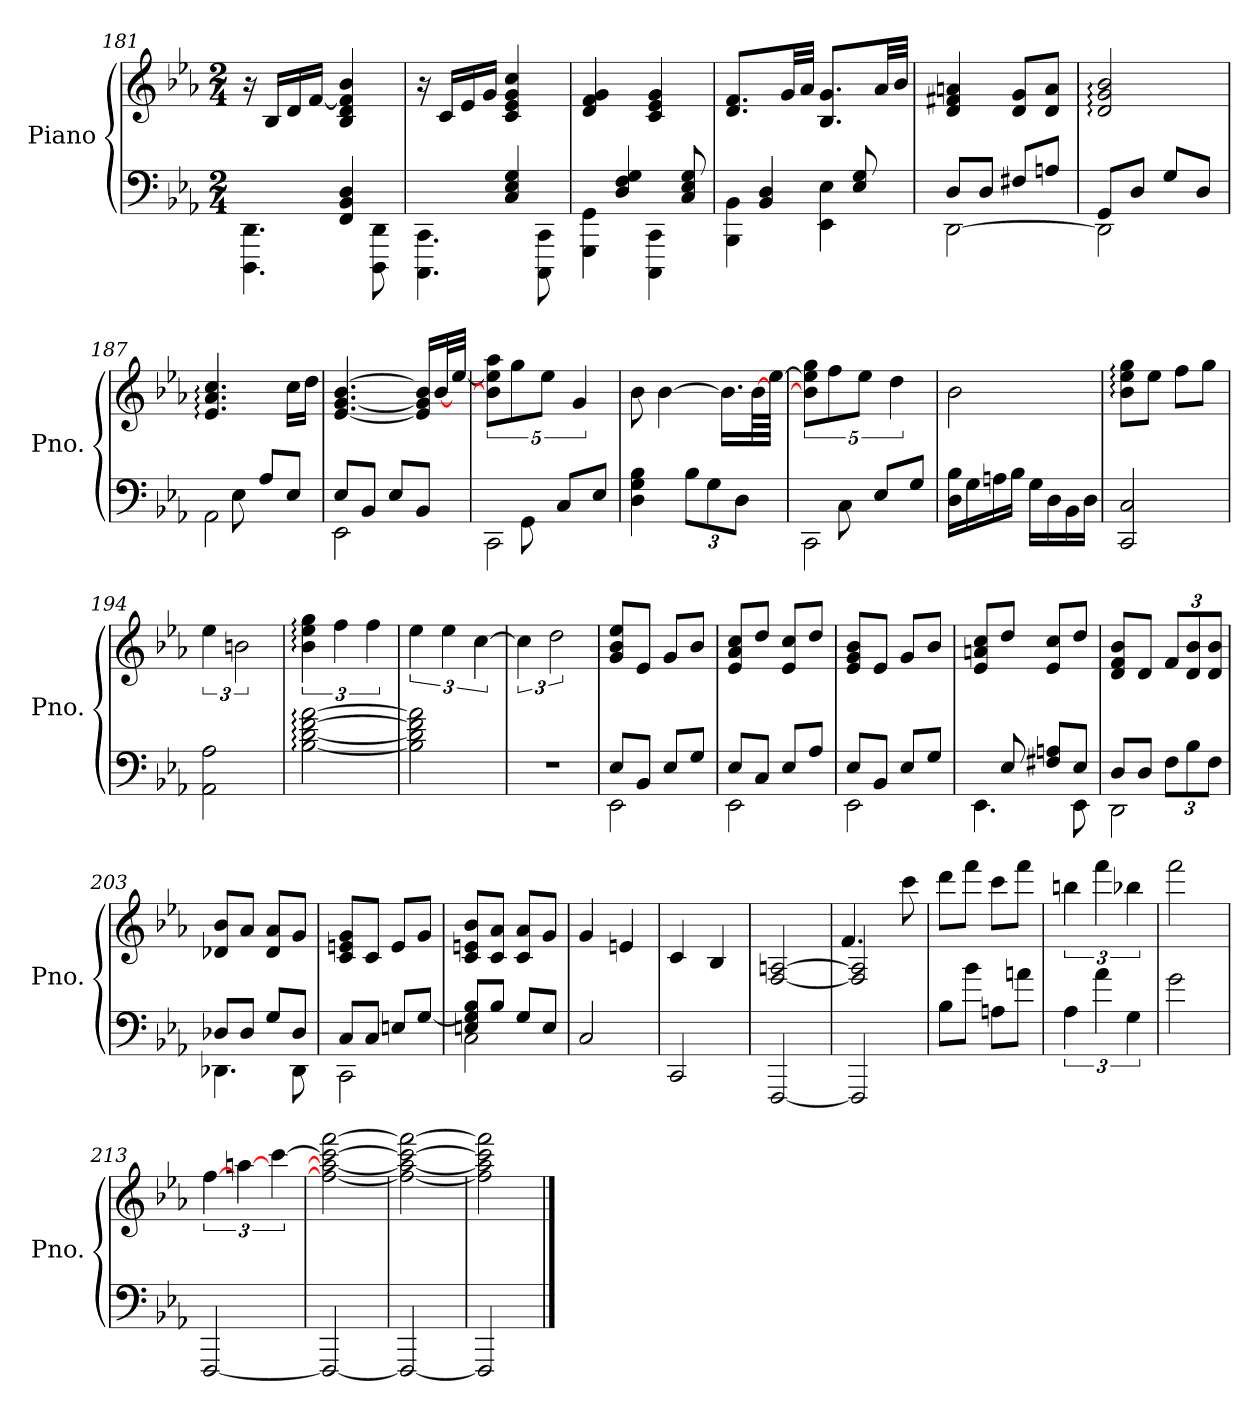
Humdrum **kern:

**kern	**kern
*part1	*part1
*staff2	*staff1
*I"Piano	*
*I'Pno.	*
*clefF4	*clefG2
*k[b-e-a-]	*k[b-e-a-]
*M2/4	*M2/4
=181	=181
*^	*
4.DDD\ 4.DD\	4ryy	16r
.	.	16B-/LL
.	.	16d/
.	.	[16f/JJ
.	4FF/ 4BB-/ 4D/	4B-/ 4d/ 4f/] 4b-/
8DDD\ 8DD\	.	.
=182	=182	=182
4.CCC\ 4.CC\	4ryy	16r
.	.	16c/LL
.	.	16e-/
.	.	16g/JJ
.	4C/ 4E-/ 4G/	4c/ 4e-/ 4g/ 4cc/
8CCC\ 8CC\	.	.
=183	=183	=183
4GGG\ 4GG\	8ryy	4d/ 4f/ 4g/
.	4D/ 4F/ 4G/	.
4CCC\ 4CC\	.	4c/ 4e-/ 4g/
.	8C/ 8E-/ 8G/	.
!!LO:PB:g=z
=184	=184	=184
4BBB-\ 4BB-\	8ryy	8.d/ 8.f/L
.	4BB-/ 4D/	.
.	.	32g/LL
.	.	32a-/JJJ
4EE-\ 4E-\	.	8.B-/ 8.g/L
.	8E-/ 8G/	.
.	.	32a-/LL
.	.	32b-/JJJ
=185	=185	=185
[2DD\	8D/L	4d/ 4f#X/ 4an/
.	8D/J	.
.	8F#X/L	8d/ 8g/L
.	8An/J	8d/ 8a/J
=186	=186	=186
2DD\]	8GG/L	2d/: 2g/: 2b-/:
.	8D/J	.
.	8G/L	.
.	8D/J	.
=187	=187	=187
2AA-\	8ryy	4.e-/: 4.a-/: 4.cc/:
.	8E-\	.
.	8A-/L	.
.	8E-/J	16cc\LL
.	.	16dd\JJ
=188	=188	=188
2EE-\	8E-/L	[4.e-/ [4.g/ [4.b-/
.	8BB-/J	.
.	8E-/L	.
.	8BB-/J	16e-/] 16g/] 16b-/]LL
.	.	[32b-/L
.	.	[32ee-/JJJ
=189	=189	=189
2CC\	8ryy	10b-\] 10ee-\] 10aa-\L
.	.	10gg\
.	8GG\	.
.	.	10ee-\J
.	8C/L	.
.	.	5g/
.	8E-/J	.
*v	*v	*
=190	=190
4D\ 4G\ 4B-\	8b-\
.	[4b-\
*Xbrackettup	*
12B-\L	.
12G\	.
.	16.b-\LL]
12D\J	.
.	[64b-\LL
.	[64ee-\JJJJ
!!LO:LB:g=z
=191	=191
*^	*
2CC\	8ryy	10b-\] 10ee-\] 10gg\L
.	.	10ff\
.	8C\	.
.	.	10ee-\J
.	8E-/L	.
.	.	5dd\
.	8G/J	.
*v	*v	*
=192	=192
16D\ 16B-\LL	2b-\
16G\	.
16An\	.
16B-\JJ	.
16G\LL	.
16D\	.
16BB-\	.
16D\JJ	.
=193	=193
2CC/ 2C/	8b-\: 8ee-\: 8gg\:L
.	8ee-\J
.	8ff\L
.	8gg\J
=194	=194
2AA-\ 2A-\	6ee-\
.	3bn\
=195	=195
[2B-\: [2d\: [2f\: [2a-\:	6b-\: 6ee-\: 6gg\:
.	6ff\
.	6ff\
=196	=196
2B-\] 2d\] 2f\] 2a-\]	6ee-\
.	6ee-\
.	[6cc\
=197	=197
2r	6cc\]
.	3dd\
=198	=198
*^	*
2EE-\	8E-/L	8g/ 8b-/ 8ee-/L
.	8BB-/J	8e-/J
.	8E-/L	8g/L
.	8G/J	8b-/J
=199	=199	=199
2EE-\	8E-/L	8e-/ 8a-/ 8cc/L
.	8C/J	8dd/J
.	8E-/L	8e-/ 8cc/L
.	8A-/J	8dd/J
!!LO:LB:g=z
=200	=200	=200
2EE-\	8E-/L	8e-/ 8g/ 8b-/L
.	8BB-/J	8e-/J
.	8E-/L	8g/L
.	8G/J	8b-/J
=201	=201	=201
4.EE-\	8ryy	8e-/ 8an/ 8cc/L
.	8E-/	8dd/J
.	8F#X/ 8An/L	8e-/ 8cc/L
8EE-\	8E-/J	8dd/J
=202	=202	=202
2DD\	8D/L	8d/ 8f/ 8b-/L
.	8D/J	8d/J
*	*	*Xbrackettup
.	12F\L	12f/L
.	12B-\	12d/ 12b-/
.	12F\J	12d/ 12b-/J
=203	=203	=203
4.DD-X\	8D-X/L	8d-X/ 8b-/L
.	8D-/J	8a-/J
.	8G/L	8d-/ 8a-/L
8DD-\	8D-/J	8g/J
=204	=204	=204
2CC\	8C/L	8c/ 8en/ 8g/L
.	8C/J	8c/J
.	8En/L	8e/L
.	[8G/J	8g/J
=205	=205	=205
2C\	8En/ 8G/] 8B-/L	8c/ 8en/ 8b-/L
.	8B-/J	8c/ 8a-/J
.	8G/L	8c/ 8a-/L
.	8E/J	8g/J
*v	*v	*
=206	=206
2C/	4g/
.	4en/
=207	=207
2CC/	4c/
.	4B-/
=208	=208
[2FFF/	[2F/ [2An/
!!LO:LB:g=z
=209	=209
*	*^
2FFF/]	2F/] 2A/]	4.f/
.	.	8ccc\
*	*v	*v
=210	=210
8B-\L	8ddd\L
8b-\J	8fff\J
8An\L	8ccc\L
8an\J	8fff\J
=211	=211
*brackettup	*brackettup
6A-\	6bbn\
6a-\	6fff\
6G\	6bb-X\
=212	=212
2g\	2fff\
=213	=213
[2FFF/	[6ff\
.	[6aan\
.	[6ccc\
=214	=214
2FFF/_	2ff\_ 2aa\_ 2ccc\_ [2fff\
=215	=215
2FFF/_	2ff\_ 2aa\_ 2ccc\_ 2fff\_
=216	=216
2FFF/]	2ff\] 2aa\] 2ccc\] 2fff\]
==	==
*-	*-
